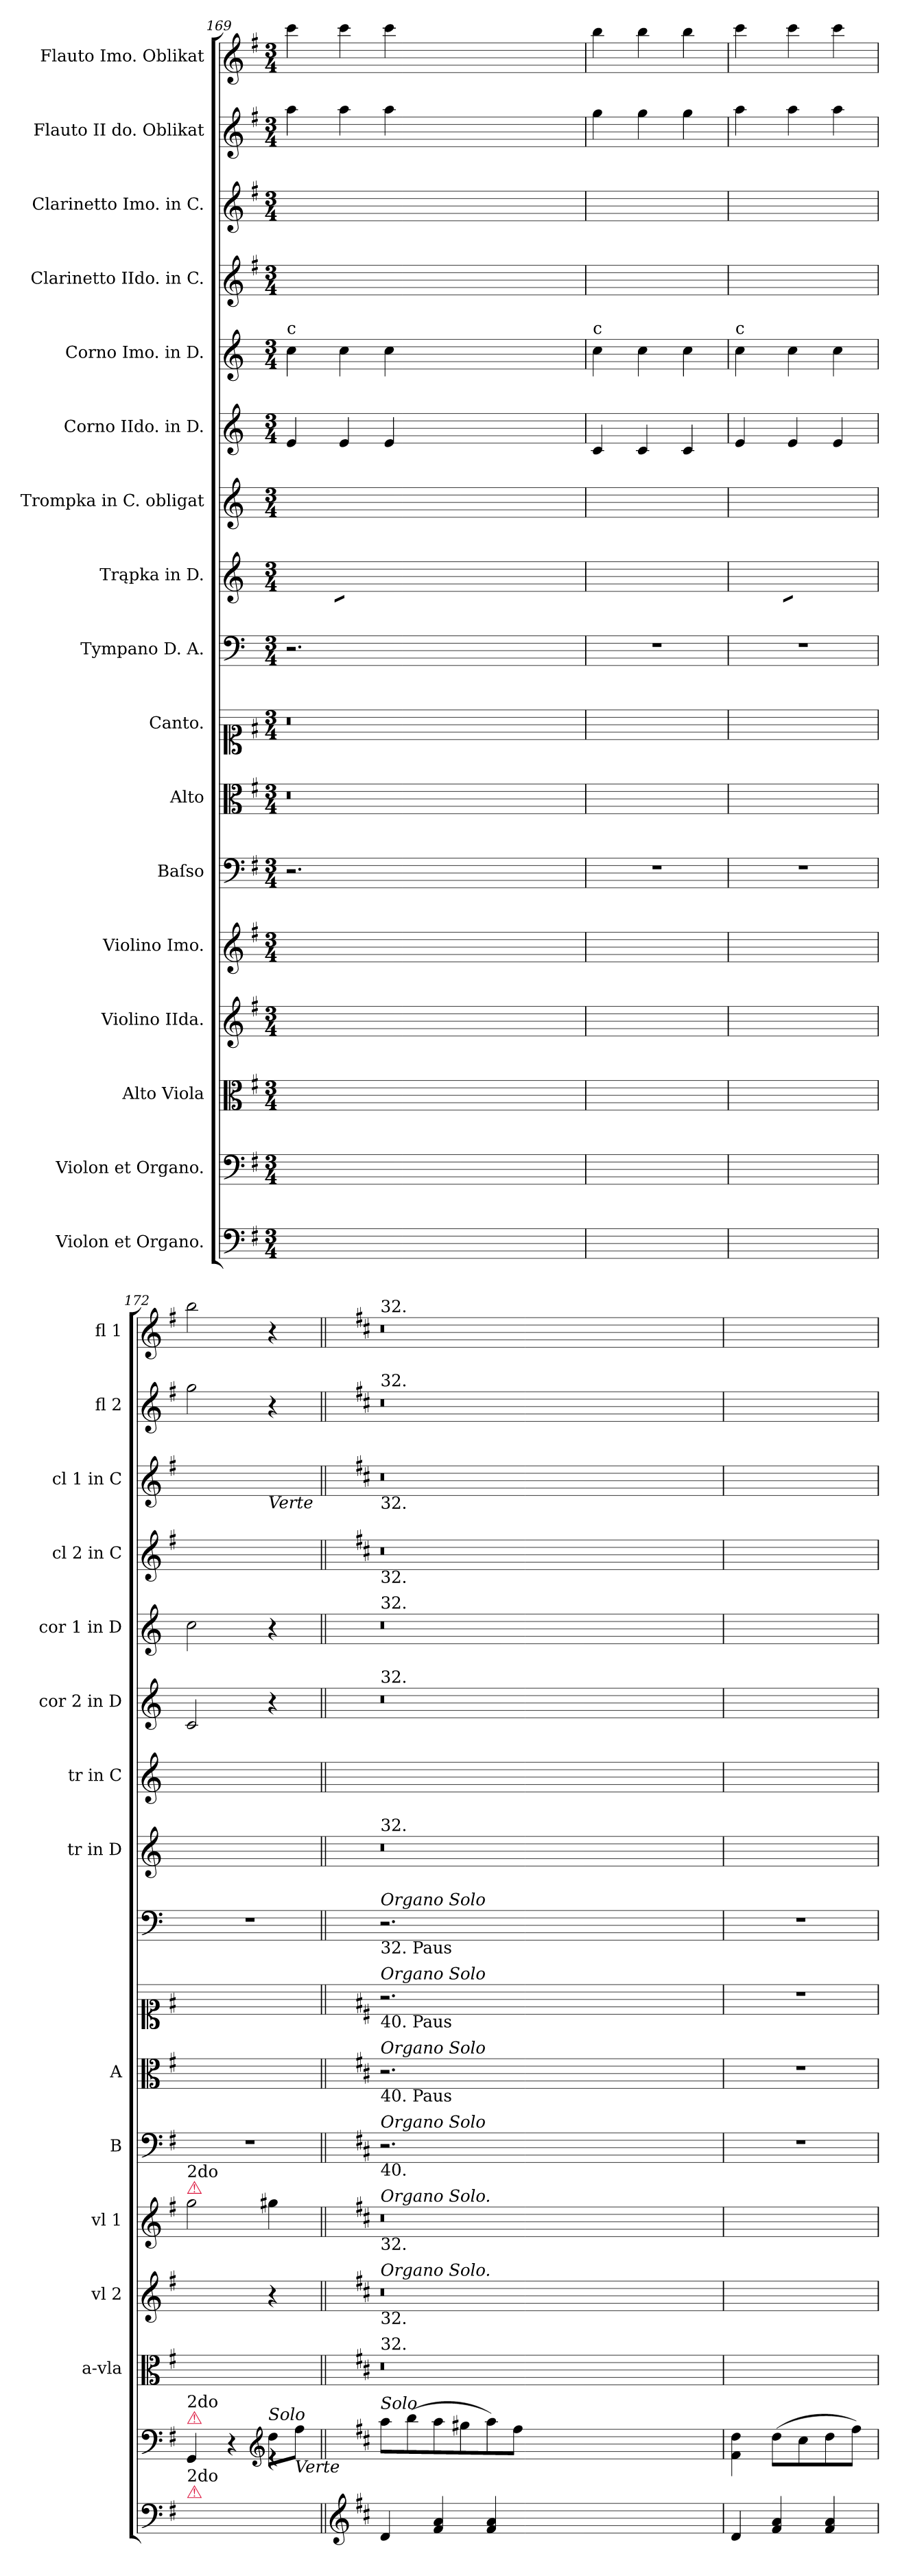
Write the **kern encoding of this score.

**kern	**kern	**kern	**kern	**kern	**kern	**kern	**kern	**kern	**kern	**kern	**kern	**kern	**kern	**kern	**kern	**kern
*part17	*part16	*part15	*part14	*part13	*part12	*part11	*part10	*part9	*part8	*part7	*part6	*part5	*part4	*part3	*part2	*part1
*staff17	*staff16	*staff15	*staff14	*staff13	*staff12	*staff11	*staff10	*staff9	*staff8	*staff7	*staff6	*staff5	*staff4	*staff3	*staff2	*staff1
*I"Violon et Organo.	*I"Violon et Organo.	*I"Alto Viola	*I"Violino IIda.	*I"Violino Imo.	*I"Baſso	*I"Alto	*I"Canto.	*I"Tympano D. A.	*I"Trąpka in D.	*I"Trompka in C. obligat	*I"Corno IIdo. in D.	*I"Corno Imo. in D.	*I"Clarinetto IIdo. in C.	*I"Clarinetto Imo. in C.	*I"Flauto II do. Oblikat	*I"Flauto Imo. Oblikat
*	*	*I'a-vla	*I'vl 2	*I'vl 1	*I'B	*I'A	*	*	*I'tr in D	*I'tr in C	*I'cor 2 in D	*I'cor 1 in D	*I'cl 2 in C	*I'cl 1 in C	*I'fl 2	*I'fl 1
*clefF4	*clefF4	*clefC3	*clefG2	*clefG2	*clefF4	*clefC3	*clefC1	*clefF4	*clefG2	*clefG2	*clefG2	*clefG2	*clefG2	*clefG2	*clefG2	*clefG2
*	*	*	*	*	*	*	*	*ITrd-1c-2	*ITrd-1c-2	*ITrd-1c-2	*ITrd6c10	*ITrd6c10	*	*	*	*
*k[f#]	*k[f#]	*k[f#]	*k[f#]	*k[f#]	*k[f#]	*k[f#]	*k[f#]	*k[f#c#]	*k[f#c#]	*k[f#c#]	*k[f#c#]	*k[f#c#]	*k[f#]	*k[f#]	*k[f#]	*k[f#]
*M3/4	*M3/4	*M3/4	*M3/4	*M3/4	*M3/4	*M3/4	*M3/4	*M3/4	*M3/4	*M3/4	*M3/4	*M3/4	*M3/4	*M3/4	*M3/4	*M3/4
=169	=169	=169	=169	=169	=169	=169	=169	=169	=169	=169	=169	=169	=169	=169	=169	=169
!	!	!	!	!	!	!	!	!	!	!	!	!LO:TX:a:t=c	!	!	!	!
4D\yy	4D\yy	4Ayy\ 4f#yy\	4dyy/ 4ayy/	8aa\Lyy	2.r	0.r	0.r	2.r	8d/Lyy	2.ryy	4F#/	4d\	4a/yy	4cc\yy	4aa\	4ccc\
.	.	.	.	8ff#\yy	.	.	.	.	16d/Lyy	.	.	.	.	.	.	.
.	.	.	.	.	.	.	.	.	16d/JJyy	.	.	.	.	.	.	.
*	*	*	*	*	*	*	*	*	*tremolo	*	*	*	*	*	*	*
4F#\yy	4F#\yy	4Ayy\ 4f#yy\	4dyy/ 4ayy/	8dd\yy	.	.	.	.	8d/yyL	.	4F#/	4d\	4a/yy	4cc\yy	4aa\	4ccc\
.	.	.	.	8ff#\yy	.	.	.	.	8d/yy	.	.	.	.	.	.	.
4D\yy	4D\yy	4Ayy\ 4f#yy\	4dyy/ 4ayy/	8aa\yy	.	.	.	.	8d/yy	.	4F#/	4d\	4a/yy	4cc\yy	4aa\	4ccc\
.	.	.	.	8ccc\Jyy	.	.	.	.	8d/yyJ	.	.	.	.	.	.	.
*	*	*	*	*	*	*	*	*	*Xtremolo	*	*	*	*	*	*	*
0ryy	0ryy	0ryy	0ryy	0ryy	0ryy	.	.	0ryy	0ryy	0ryy	0ryy	0ryy	0ryy	0ryy	0ryy	0ryy
4ryy	4ryy	4ryy	4ryy	4ryy	4ryy	.	.	4ryy	4ryy	4ryy	4ryy	4ryy	4ryy	4ryy	4ryy	4ryy
=170	=170	=170	=170	=170	=170	=170	=170	=170	=170	=170	=170	=170	=170	=170	=170	=170
!	!	!	!	!	!	!	!	!	!	!	!	!LO:TX:a:t=c	!	!	!	!
4G\yy	4G\yy	4g\yy	4gyy\ 4byy\	8bb\Lyy	2.r	2.ryy	2.ryy	2.r	4g/yy	2.ryy	4D/	4d\	4g/yy	4b\yy	4gg\	4bb\
.	.	.	.	8gg\yy	.	.	.	.	.	.	.	.	.	.	.	.
4B\yy	4B\yy	4g\yy	4gyy\ 4byy\	8dd\yy	.	.	.	.	4g/yy	.	4D/	4d\	4g/yy	4b\yy	4gg\	4bb\
.	.	.	.	8gg\yy	.	.	.	.	.	.	.	.	.	.	.	.
4G\yy	4G\yy	4g\yy	4gyy\ 4byy\	8bb\yy	.	.	.	.	4g/yy	.	4D/	4d\	4g/yy	4b\yy	4gg\	4bb\
.	.	.	.	8ddd\Jyy	.	.	.	.	.	.	.	.	.	.	.	.
=171	=171	=171	=171	=171	=171	=171	=171	=171	=171	=171	=171	=171	=171	=171	=171	=171
!	!	!	!	!	!	!	!	!	!	!	!	!LO:TX:a:t=c	!	!	!	!
4D\yy	4D\yy	4Ayy\ 4f#yy\	4dyy/ 4ayy/	8aa\Lyy	2.r	2.ryy	2.ryy	2.r	8d/Lyy	2.ryy	4F#/	4d\	4a/yy	4cc\yy	4aa\	4ccc\
.	.	.	.	8ff#\yy	.	.	.	.	16d/Lyy	.	.	.	.	.	.	.
.	.	.	.	.	.	.	.	.	16d/JJyy	.	.	.	.	.	.	.
!	!	!	!	!	!	!	!	!	!LO:TX:b:t=''''	!	!	!	!	!	!	!
*	*	*	*	*	*	*	*	*	*tremolo	*	*	*	*	*	*	*
4F#\yy	4F#\yy	4Ayy\ 4f#yy\	4dyy/ 4ayy/	8dd\yy	.	.	.	.	8d/yyL	.	4F#/	4d\	4a/yy	4cc\yy	4aa\	4ccc\
.	.	.	.	8ff#\yy	.	.	.	.	8d/yy	.	.	.	.	.	.	.
4D\yy	4D\yy	4Ayy\ 4f#yy\	4dyy/ 4ayy/	8aa\yy	.	.	.	.	8d/yy	.	4F#/	4d\	4a/yy	4cc\yy	4aa\	4ccc\
.	.	.	.	8ccc\Jyy	.	.	.	.	8d/yyJ	.	.	.	.	.	.	.
*	*	*	*	*	*	*	*	*	*Xtremolo	*	*	*	*	*	*	*
=172	=172	=172	=172	=172	=172	=172	=172	=172	=172	=172	=172	=172	=172	=172	=172	=172
*	*^	*	*	*	*	*	*	*	*	*	*	*	*	*	*	*
!	!	!	!	!	!LO:TX:a:color=crimson:t=⚠	!	!	!	!	!	!	!	!	!	!	!	!
!	!	!	!	!	!LO:TX:a:t=2do	!	!	!	!	!	!	!	!	!	!	!	!
!	!LO:TX:a:color=crimson:t=⚠	!	!	!	!	!	!	!	!	!	!	!	!	!	!	!	!
!	!LO:TX:a:t=2do	!	!	!	!	!	!	!	!	!	!	!	!	!	!	!	!
!LO:TX:a:color=crimson:t=⚠	!	!	!	!	!	!	!	!	!	!	!	!	!	!	!	!	!
!LO:TX:a:t=2do	!	!	!	!	!	!	!	!	!	!	!	!	!	!	!	!	!
4GG/yy	4GG/	2ryy	2g\yy	2gyy\ 2byy\	2gg\	2.r	2.ryy	2.ryy	2.r	4g/yy	2.ryy	2D/	2d\	2g/yy	2b\yy	2gg\	2bb\
4ryy	4r	.	.	.	.	.	.	.	.	4g/yy	.	.	.	.	.	.	.
*	*clefG2	*	*	*	*	*	*	*	*	*	*	*	*	*	*	*	*
!	!	!	!	!	!	!	!	!	!	!	!	!	!	!	!LO:TX:b:i:t=Verte	!	!
!	!LO:TX:a:i:t=Solo	!	!	!	!	!	!	!	!	!	!	!	!	!	!	!	!
4ryy	8dd\L	4r	4ryy	4r	4gg#X\	.	.	.	.	4ryy	.	4r	4r	4ryy	4ryy	4r	4r
!	!LO:TX:b:i:t=Verte	!	!	!	!	!	!	!	!	!	!	!	!	!	!	!	!
.	8ff#\J	.	.	.	.	.	.	.	.	.	.	.	.	.	.	.	.
*	*v	*v	*	*	*	*	*	*	*	*	*	*	*	*	*	*	*
=173||	=173||	=173||	=173||	=173||	=173||	=173||	=173||	=173||	=173||	=173||	=173||	=173||	=173||	=173||	=173||	=173||
*clefG2	*	*	*	*	*	*	*	*	*	*	*	*	*	*	*	*
*k[f#c#]	*k[f#c#]	*k[f#c#]	*k[f#c#]	*k[f#c#]	*k[f#c#]	*k[f#c#]	*k[f#c#]	*k[f#c#]	*k[f#c#]	*k[f#c#]	*k[f#c#]	*k[f#c#]	*k[f#c#]	*k[f#c#]	*k[f#c#]	*k[f#c#]
!	!	!	!	!	!	!	!	!	!	!	!	!	!	!	!	!LO:TX:a:t=32.
!	!	!	!	!	!	!	!	!	!	!	!	!	!	!	!LO:TX:a:t=32.	!
!	!	!	!	!	!	!	!	!	!	!	!	!	!	!LO:TX:b:t=32.	!	!
!	!	!	!	!	!	!	!	!	!	!	!	!	!LO:TX:b:t=32.	!	!	!
!	!	!	!	!	!	!	!	!	!	!	!	!LO:TX:a:t=32.	!	!	!	!
!	!	!	!	!	!	!	!	!	!	!	!LO:TX:a:t=32.	!	!	!	!	!
!	!	!	!	!	!	!	!	!	!LO:TX:a:t=32.	!	!	!	!	!	!	!
!	!	!	!	!	!	!	!	!LO:TX:b:t=32. Paus	!	!	!	!	!	!	!	!
!	!	!	!	!	!	!	!	!LO:TX:a:i:t=Organo Solo	!	!	!	!	!	!	!	!
!	!	!	!	!	!	!	!LO:TX:b:t=40. Paus	!	!	!	!	!	!	!	!	!
!	!	!	!	!	!	!	!LO:TX:a:i:t=Organo Solo	!	!	!	!	!	!	!	!	!
!	!	!	!	!	!	!LO:TX:b:t=40. Paus	!	!	!	!	!	!	!	!	!	!
!	!	!	!	!	!	!LO:TX:a:i:t=Organo Solo	!	!	!	!	!	!	!	!	!	!
!	!	!	!	!	!LO:TX:a:i:t=Organo Solo	!	!	!	!	!	!	!	!	!	!	!
!	!	!	!	!	!LO:TX:b:t=40.	!	!	!	!	!	!	!	!	!	!	!
!	!	!	!	!LO:TX:b:t=32.	!	!	!	!	!	!	!	!	!	!	!	!
!	!	!	!	!LO:TX:a:i:t=Organo Solo.	!	!	!	!	!	!	!	!	!	!	!	!
!	!	!	!LO:TX:b:t=32.	!	!	!	!	!	!	!	!	!	!	!	!	!
!	!	!	!LO:TX:a:i:t=Organo Solo.	!	!	!	!	!	!	!	!	!	!	!	!	!
!	!	!LO:TX:a:t=32.	!	!	!	!	!	!	!	!	!	!	!	!	!	!
!	!LO:TX:a:i:t=Solo	!	!	!	!	!	!	!	!	!	!	!	!	!	!	!
4d/	8aa\L	0.r	0.r	0.r	2.r	2.r	2.r	2.r	0.r	2.ryy	0.r	0.r	0.r	0.r	0.r	0.r
.	(8bb\	.	.	.	.	.	.	.	.	.	.	.	.	.	.	.
4f#/ 4a/	8aa\	.	.	.	.	.	.	.	.	.	.	.	.	.	.	.
.	8gg#X\	.	.	.	.	.	.	.	.	.	.	.	.	.	.	.
4f#/ 4a/	8aa\)	.	.	.	.	.	.	.	.	.	.	.	.	.	.	.
.	8ff#\J	.	.	.	.	.	.	.	.	.	.	.	.	.	.	.
0ryy	0ryy	.	.	.	0ryy	0ryy	0ryy	0ryy	.	0ryy	.	.	.	.	.	.
4ryy	4ryy	.	.	.	4ryy	4ryy	4ryy	4ryy	.	4ryy	.	.	.	.	.	.
=174	=174	=174	=174	=174	=174	=174	=174	=174	=174	=174	=174	=174	=174	=174	=174	=174
4d/	4f#\ 4dd\	2.ryy	2.ryy	2.ryy	2.r	2.r	2.r	2.r	2.ryy	2.ryy	2.ryy	2.ryy	2.ryy	2.ryy	2.ryy	2.ryy
4f#/ 4a/	(8dd\L	.	.	.	.	.	.	.	.	.	.	.	.	.	.	.
.	8cc#\	.	.	.	.	.	.	.	.	.	.	.	.	.	.	.
4f#/ 4a/	8dd\	.	.	.	.	.	.	.	.	.	.	.	.	.	.	.
.	8ff#\J)	.	.	.	.	.	.	.	.	.	.	.	.	.	.	.
=	=	=	=	=	=	=	=	=	=	=	=	=	=	=	=	=
*-	*-	*-	*-	*-	*-	*-	*-	*-	*-	*-	*-	*-	*-	*-	*-	*-
